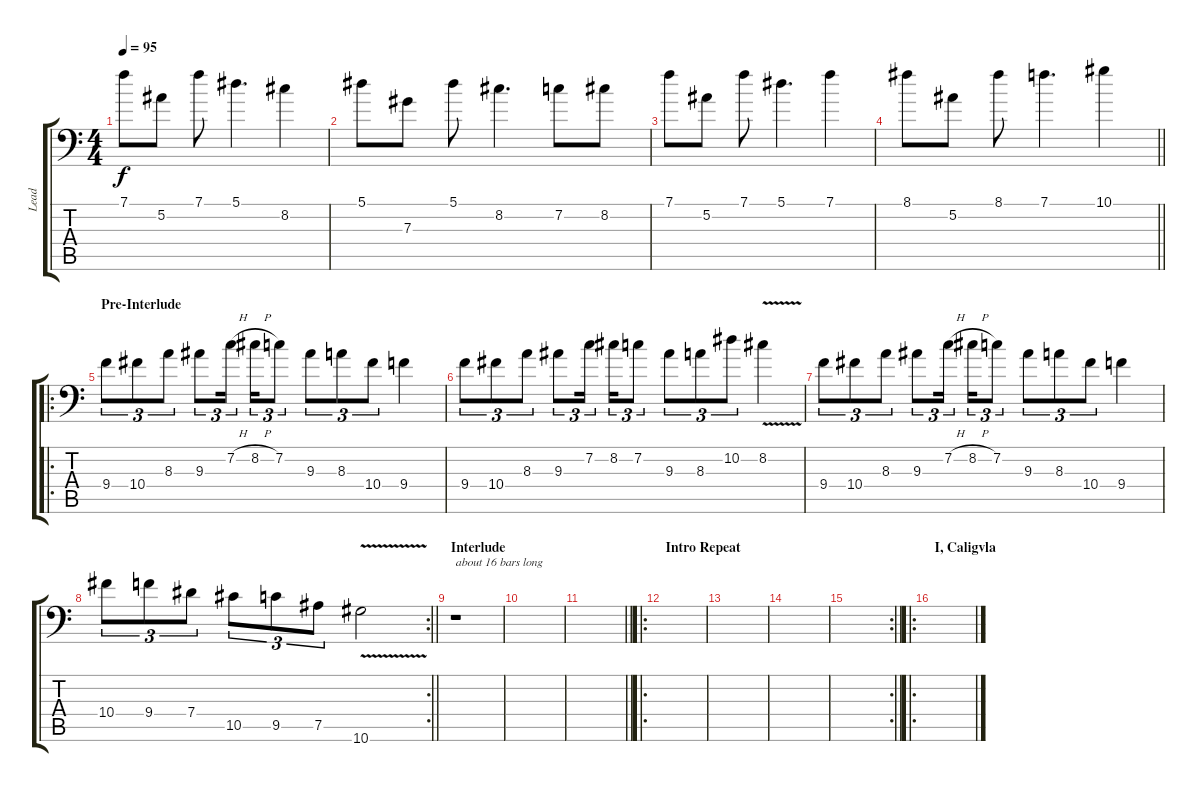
\track ("Lead" "Lead") {instrument distortionguitar}
\staff {score tabs}
\tuning (Bb3 F3 Db3 Ab2 Eb2 Bb1) {hide}
\ts (4 4)
\tempo 95
\clef f4
\ks c
7.1.8{dy f} 5.2.8 7.1.8 5.1.4{d} 8.2.4 |
5.1.8 7.3.8 5.1.8 8.2.4{d} 7.2.8 8.2.8 |
7.1.8 5.2.8 7.1.8 5.1.4{d} 7.1.4 |
\barLineRight lightlight
8.1.8 5.2.8 8.1.8 7.1.4{d} 10.1.4 |
\ro
\section ("" "Pre-Interlude")
9.4.8{tu (3 2)} 10.4.8{tu (3 2)} 8.3.8{tu (3 2)} 9.3.8{tu (3 2)} 7.2{h}.16{tu (3 2) beam splitsecondary} 8.2{h}.16{tu (3 2)} 7.2.8{tu (3 2)} 9.3.8{tu (3 2)} 8.3.8{tu (3 2)} 10.4.8{tu (3 2)} 9.4.4 |
9.4.8{tu (3 2)} 10.4.8{tu (3 2)} 8.3.8{tu (3 2)} 9.3.8{tu (3 2)} 7.2.16{tu (3 2) beam splitsecondary} 8.2.16{tu (3 2)} 7.2.8{tu (3 2)} 9.3.8{tu (3 2)} 8.3.8{tu (3 2)} 10.2.8{tu (3 2)} 8.2{v}.4 |
9.4.8{tu (3 2)} 10.4.8{tu (3 2)} 8.3.8{tu (3 2)} 9.3.8{tu (3 2)} 7.2{h}.16{tu (3 2) beam splitsecondary} 8.2{h}.16{tu (3 2)} 7.2.8{tu (3 2)} 9.3.8{tu (3 2)} 8.3.8{tu (3 2)} 10.4.8{tu (3 2)} 9.4.4 |
\rc 2
\barLineRight lightlight
10.4.8{tu (3 2)} 9.4.8{tu (3 2)} 7.4.8{tu (3 2)} 10.5.8{tu (3 2)} 9.5.8{tu (3 2)} 7.5.8{tu (3 2)} 10.6{v}.2 |
\section ("" "Interlude")
r.1{txt "about 16 bars long"} |
|
\barLineRight lightlight
|
\ro
\section ("" "Intro Repeat")
|
|
|
\rc 2
\barLineRight lightlight
|
\ro
\section ("" "I, Caligvla")
